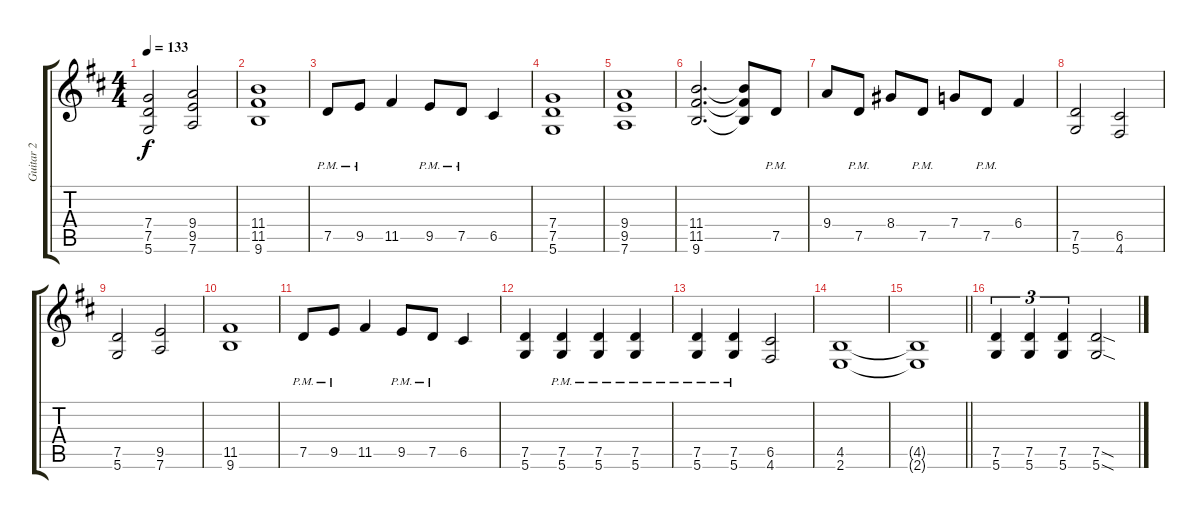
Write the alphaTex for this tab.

\track ("Guitar 2" "Guitar 2") {instrument overdrivenguitar}
\staff {score tabs}
\tuning (D4 A3 F3 C3 G2 D2) {hide}
\ts (4 4)
\tempo 133
\clef g2
\ks bminor
(7.4{t} 7.5{t} 5.6{t}).2{dy f} (9.4 9.5 7.6).2 |
(11.4 11.5 9.6).1 |
7.5{pm}.8 9.5{pm}.8 11.5.4 9.5{pm}.8 7.5{pm}.8 6.5.4 |
(7.4 7.5 5.6).1 |
(9.4 9.5 7.6).1 |
(11.4 11.5 9.6).2{d} (11.4{t} 11.5{t} 9.6{t}).8 7.5{pm}.8 |
9.4.8 7.5{pm}.8 8.4.8 7.5{pm}.8 7.4.8 7.5{pm}.8 6.4.4 |
(7.5 5.6).2 (6.5 4.6).2 |
(7.5 5.6).2 (9.5 7.6).2 |
(11.5 9.6).1 |
7.5{pm}.8 9.5{pm}.8 11.5.4 9.5{pm}.8 7.5{pm}.8 6.5.4 |
(7.5 5.6).4 (7.5 5.6{pm}).4 (7.5 5.6{pm}).4 (7.5 5.6{pm}).4 |
(7.5 5.6{pm}).4 (7.5 5.6{pm}).4 (6.5 4.6).2 |
(4.5 2.6).1 |
\barLineRight lightlight
(4.5{t} 2.6{t}).1 |
(7.5 5.6).4{tu (3 2)} (7.5 5.6).4{tu (3 2)} (7.5 5.6).4{tu (3 2)} (7.5{sod} 5.6{sod}).2
